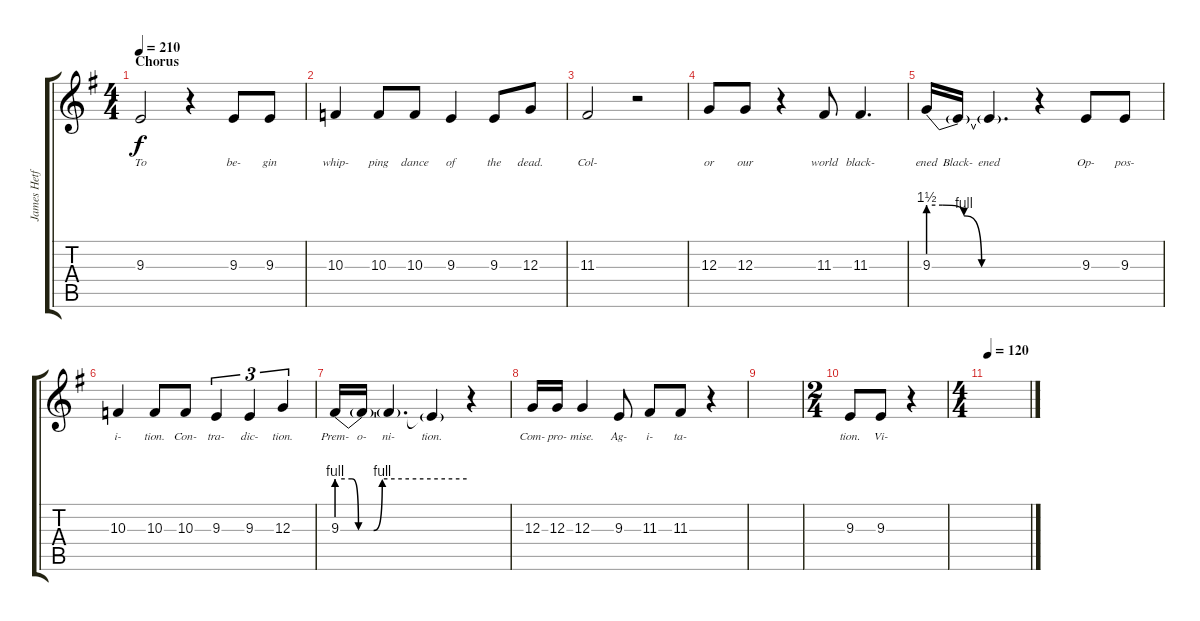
\track ("James Hetfield Vocals" "James Hetf") {instrument lead2sawtooth}
\staff {score tabs}
\tuning (E4 B3 G3 D3 A2 E2) {hide}
\ts (4 4)
\section ("" "Chorus")
\tempo 210
\clef g2
\ks g
9.3.2{lyrics (0 "To") lyrics (1 "") lyrics (2 "") lyrics (3 "") lyrics (4 "") dy f} r.4 9.3.8{lyrics (0 "be-") lyrics (1 "") lyrics (2 "") lyrics (3 "") lyrics (4 "")} 9.3.8{lyrics (0 "gin") lyrics (1 "") lyrics (2 "") lyrics (3 "") lyrics (4 "")} |
10.3.4{lyrics (0 "whip-") lyrics (1 "") lyrics (2 "") lyrics (3 "") lyrics (4 "")} 10.3.8{lyrics (0 "ping") lyrics (1 "") lyrics (2 "") lyrics (3 "") lyrics (4 "")} 10.3.8{lyrics (0 "dance") lyrics (1 "") lyrics (2 "") lyrics (3 "") lyrics (4 "")} 9.3.4{lyrics (0 "of") lyrics (1 "") lyrics (2 "") lyrics (3 "") lyrics (4 "")} 9.3.8{lyrics (0 "the") lyrics (1 "") lyrics (2 "") lyrics (3 "") lyrics (4 "")} 12.3.8{lyrics (0 "dead.") lyrics (1 "") lyrics (2 "") lyrics (3 "") lyrics (4 "")} |
11.3.2{lyrics (0 "Col-") lyrics (1 "") lyrics (2 "") lyrics (3 "") lyrics (4 "")} r.2 |
12.3.8{lyrics (0 "or") lyrics (1 "") lyrics (2 "") lyrics (3 "") lyrics (4 "")} 12.3.8{lyrics (0 "our") lyrics (1 "") lyrics (2 "") lyrics (3 "") lyrics (4 "")} r.4 11.3.8{lyrics (0 "world") lyrics (1 "") lyrics (2 "") lyrics (3 "") lyrics (4 "")} 11.3.4{d lyrics (0 "black-") lyrics (1 "") lyrics (2 "") lyrics (3 "") lyrics (4 "")} |
9.3{be (custom 0 6 8 6 20 4 30 0 60 0)}.16{lyrics (0 "ened") lyrics (1 "") lyrics (2 "") lyrics (3 "") lyrics (4 "")} 9.3{t}.16{lyrics (0 "Black-") lyrics (1 "") lyrics (2 "") lyrics (3 "") lyrics (4 "")} 9.3{t}.4{d lyrics (0 "ened") lyrics (1 "") lyrics (2 "") lyrics (3 "") lyrics (4 "")} r.4 9.3.8{lyrics (0 "Op-") lyrics (1 "") lyrics (2 "") lyrics (3 "") lyrics (4 "")} 9.3.8{lyrics (0 "pos-") lyrics (1 "") lyrics (2 "") lyrics (3 "") lyrics (4 "")} |
10.3.4{lyrics (0 "i-") lyrics (1 "") lyrics (2 "") lyrics (3 "") lyrics (4 "")} 10.3.8{lyrics (0 "tion.") lyrics (1 "") lyrics (2 "") lyrics (3 "") lyrics (4 "")} 10.3.8{lyrics (0 "Con-") lyrics (1 "") lyrics (2 "") lyrics (3 "") lyrics (4 "")} 9.3.4{tu (3 2) lyrics (0 "tra-") lyrics (1 "") lyrics (2 "") lyrics (3 "") lyrics (4 "")} 9.3.4{tu (3 2) lyrics (0 "dic-") lyrics (1 "") lyrics (2 "") lyrics (3 "") lyrics (4 "")} 12.3.4{tu (3 2) lyrics (0 "tion.") lyrics (1 "") lyrics (2 "") lyrics (3 "") lyrics (4 "")} |
9.3{be (custom 0 4 7 4 10 0 17 0 21 4 60 4)}.16{lyrics (0 "Prem-") lyrics (1 "") lyrics (2 "") lyrics (3 "") lyrics (4 "")} 9.3{t}.16{lyrics (0 "o-") lyrics (1 "") lyrics (2 "") lyrics (3 "") lyrics (4 "")} 9.3{t}.4{d lyrics (0 "ni-") lyrics (1 "") lyrics (2 "") lyrics (3 "") lyrics (4 "")} 9.3{t}.4{lyrics (0 "tion.") lyrics (1 "") lyrics (2 "") lyrics (3 "") lyrics (4 "")} r.4 |
12.3.16{lyrics (0 "Com-") lyrics (1 "") lyrics (2 "") lyrics (3 "") lyrics (4 "")} 12.3.16{lyrics (0 "pro-") lyrics (1 "") lyrics (2 "") lyrics (3 "") lyrics (4 "")} 12.3.4{lyrics (0 "mise.") lyrics (1 "") lyrics (2 "") lyrics (3 "") lyrics (4 "")} 9.3.8{lyrics (0 "Ag-") lyrics (1 "") lyrics (2 "") lyrics (3 "") lyrics (4 "")} 11.3.8{lyrics (0 "i-") lyrics (1 "") lyrics (2 "") lyrics (3 "") lyrics (4 "")} 11.3.8{lyrics (0 "ta-") lyrics (1 "") lyrics (2 "") lyrics (3 "") lyrics (4 "")} r.4 |
|
\ts (2 4)
9.3.8{lyrics (0 "tion.") lyrics (1 "") lyrics (2 "") lyrics (3 "") lyrics (4 "")} 9.3.8{lyrics (0 "Vi-") lyrics (1 "") lyrics (2 "") lyrics (3 "") lyrics (4 "")} r.4 |
\ts (4 4)
\tempo 120
